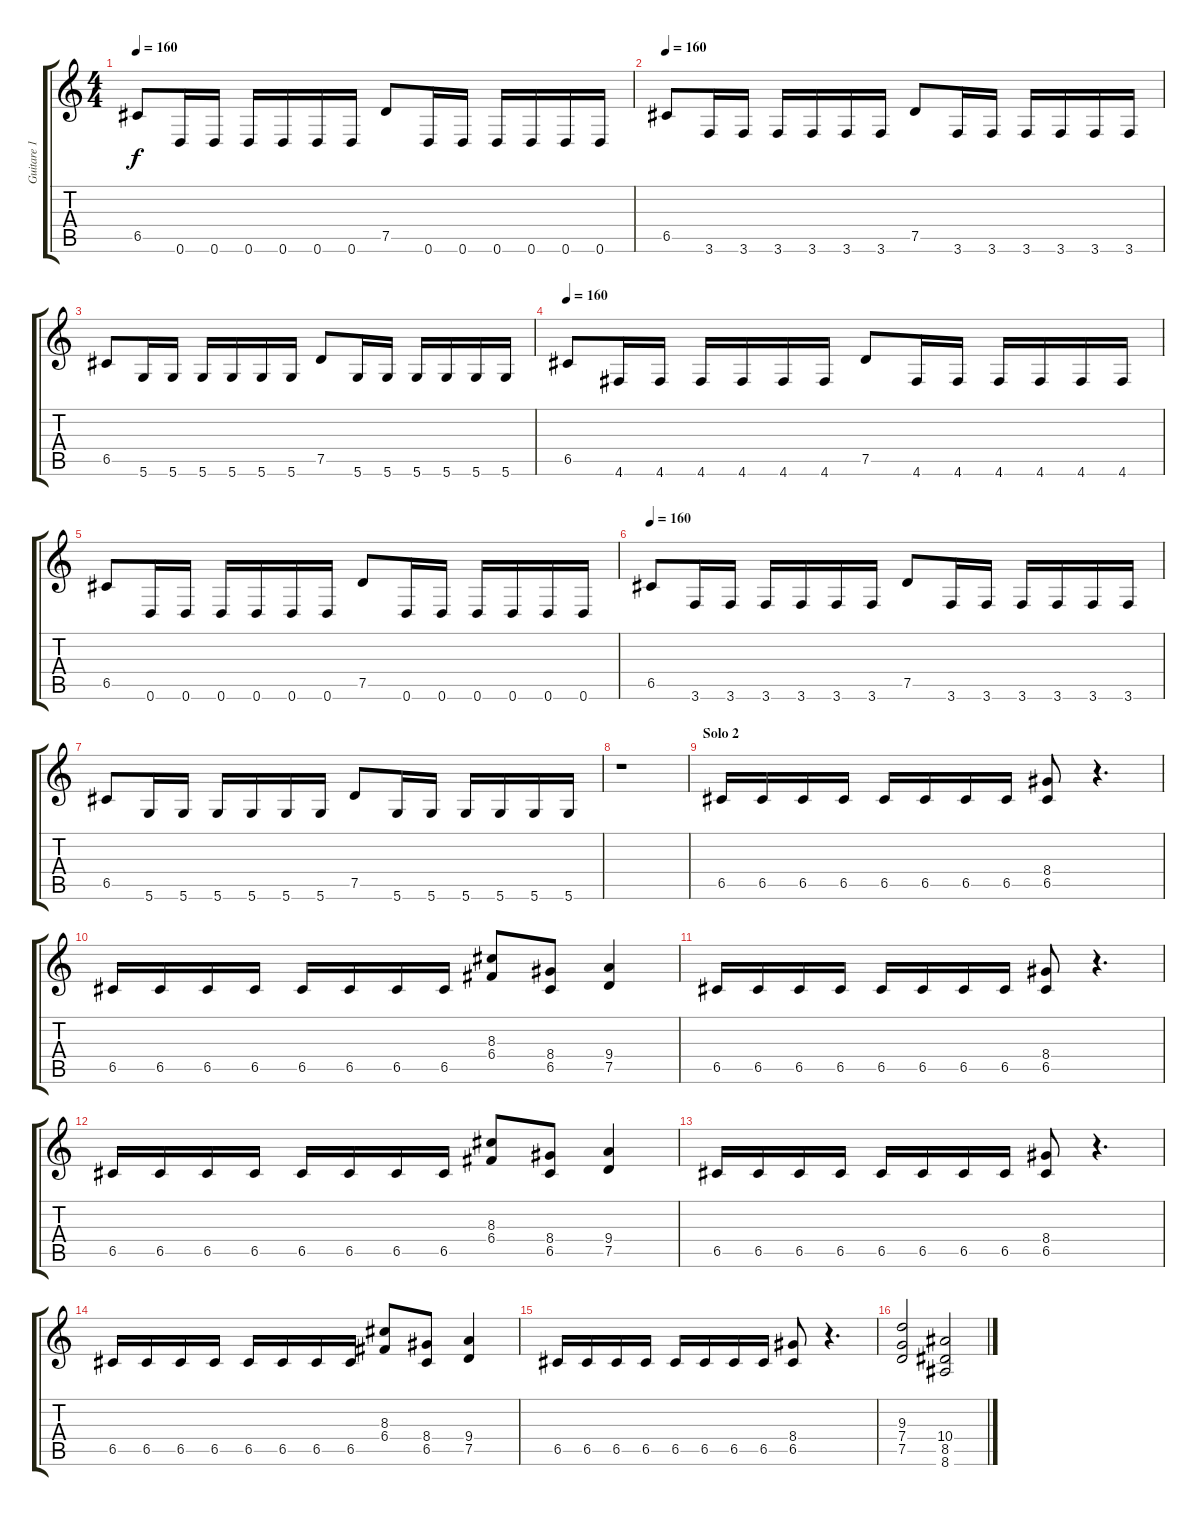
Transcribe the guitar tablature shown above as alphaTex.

\track ("Guitare 1" "Guitare 1") {instrument distortionguitar}
\staff {score tabs}
\tuning (D4 A3 F3 C3 G2 D2) {hide}
\ts (4 4)
\tempo 160
\clef g2
\ks c
6.5.8{dy f} 0.6.16 0.6.16 0.6.16 0.6.16 0.6.16 0.6.16 7.5.8 0.6.16 0.6.16 0.6.16 0.6.16 0.6.16 0.6.16 |
\tempo 160
6.5.8 3.6.16 3.6.16 3.6.16 3.6.16 3.6.16 3.6.16 7.5.8 3.6.16 3.6.16 3.6.16 3.6.16 3.6.16 3.6.16 |
6.5.8 5.6.16 5.6.16 5.6.16 5.6.16 5.6.16 5.6.16 7.5.8 5.6.16 5.6.16 5.6.16 5.6.16 5.6.16 5.6.16 |
\tempo 160
6.5.8 4.6.16 4.6.16 4.6.16 4.6.16 4.6.16 4.6.16 7.5.8 4.6.16 4.6.16 4.6.16 4.6.16 4.6.16 4.6.16 |
6.5.8 0.6.16 0.6.16 0.6.16 0.6.16 0.6.16 0.6.16 7.5.8 0.6.16 0.6.16 0.6.16 0.6.16 0.6.16 0.6.16 |
\tempo 160
6.5.8 3.6.16 3.6.16 3.6.16 3.6.16 3.6.16 3.6.16 7.5.8 3.6.16 3.6.16 3.6.16 3.6.16 3.6.16 3.6.16 |
6.5.8 5.6.16 5.6.16 5.6.16 5.6.16 5.6.16 5.6.16 7.5.8 5.6.16 5.6.16 5.6.16 5.6.16 5.6.16 5.6.16 |
r.1 |
\section ("" "Solo 2")
6.5.16 6.5.16 6.5.16 6.5.16 6.5.16 6.5.16 6.5.16 6.5.16 (8.4 6.5).8 r.4{d} |
6.5.16 6.5.16 6.5.16 6.5.16 6.5.16 6.5.16 6.5.16 6.5.16 (8.3 6.4).8 (8.4 6.5).8 (9.4 7.5).4 |
6.5.16 6.5.16 6.5.16 6.5.16 6.5.16 6.5.16 6.5.16 6.5.16 (8.4 6.5).8 r.4{d} |
6.5.16 6.5.16 6.5.16 6.5.16 6.5.16 6.5.16 6.5.16 6.5.16 (8.3 6.4).8 (8.4 6.5).8 (9.4 7.5).4 |
6.5.16 6.5.16 6.5.16 6.5.16 6.5.16 6.5.16 6.5.16 6.5.16 (8.4 6.5).8 r.4{d} |
6.5.16 6.5.16 6.5.16 6.5.16 6.5.16 6.5.16 6.5.16 6.5.16 (8.3 6.4).8 (8.4 6.5).8 (9.4 7.5).4 |
6.5.16 6.5.16 6.5.16 6.5.16 6.5.16 6.5.16 6.5.16 6.5.16 (8.4 6.5).8 r.4{d} |
(9.3 7.4 7.5).2 (10.4 8.5 8.6).2
